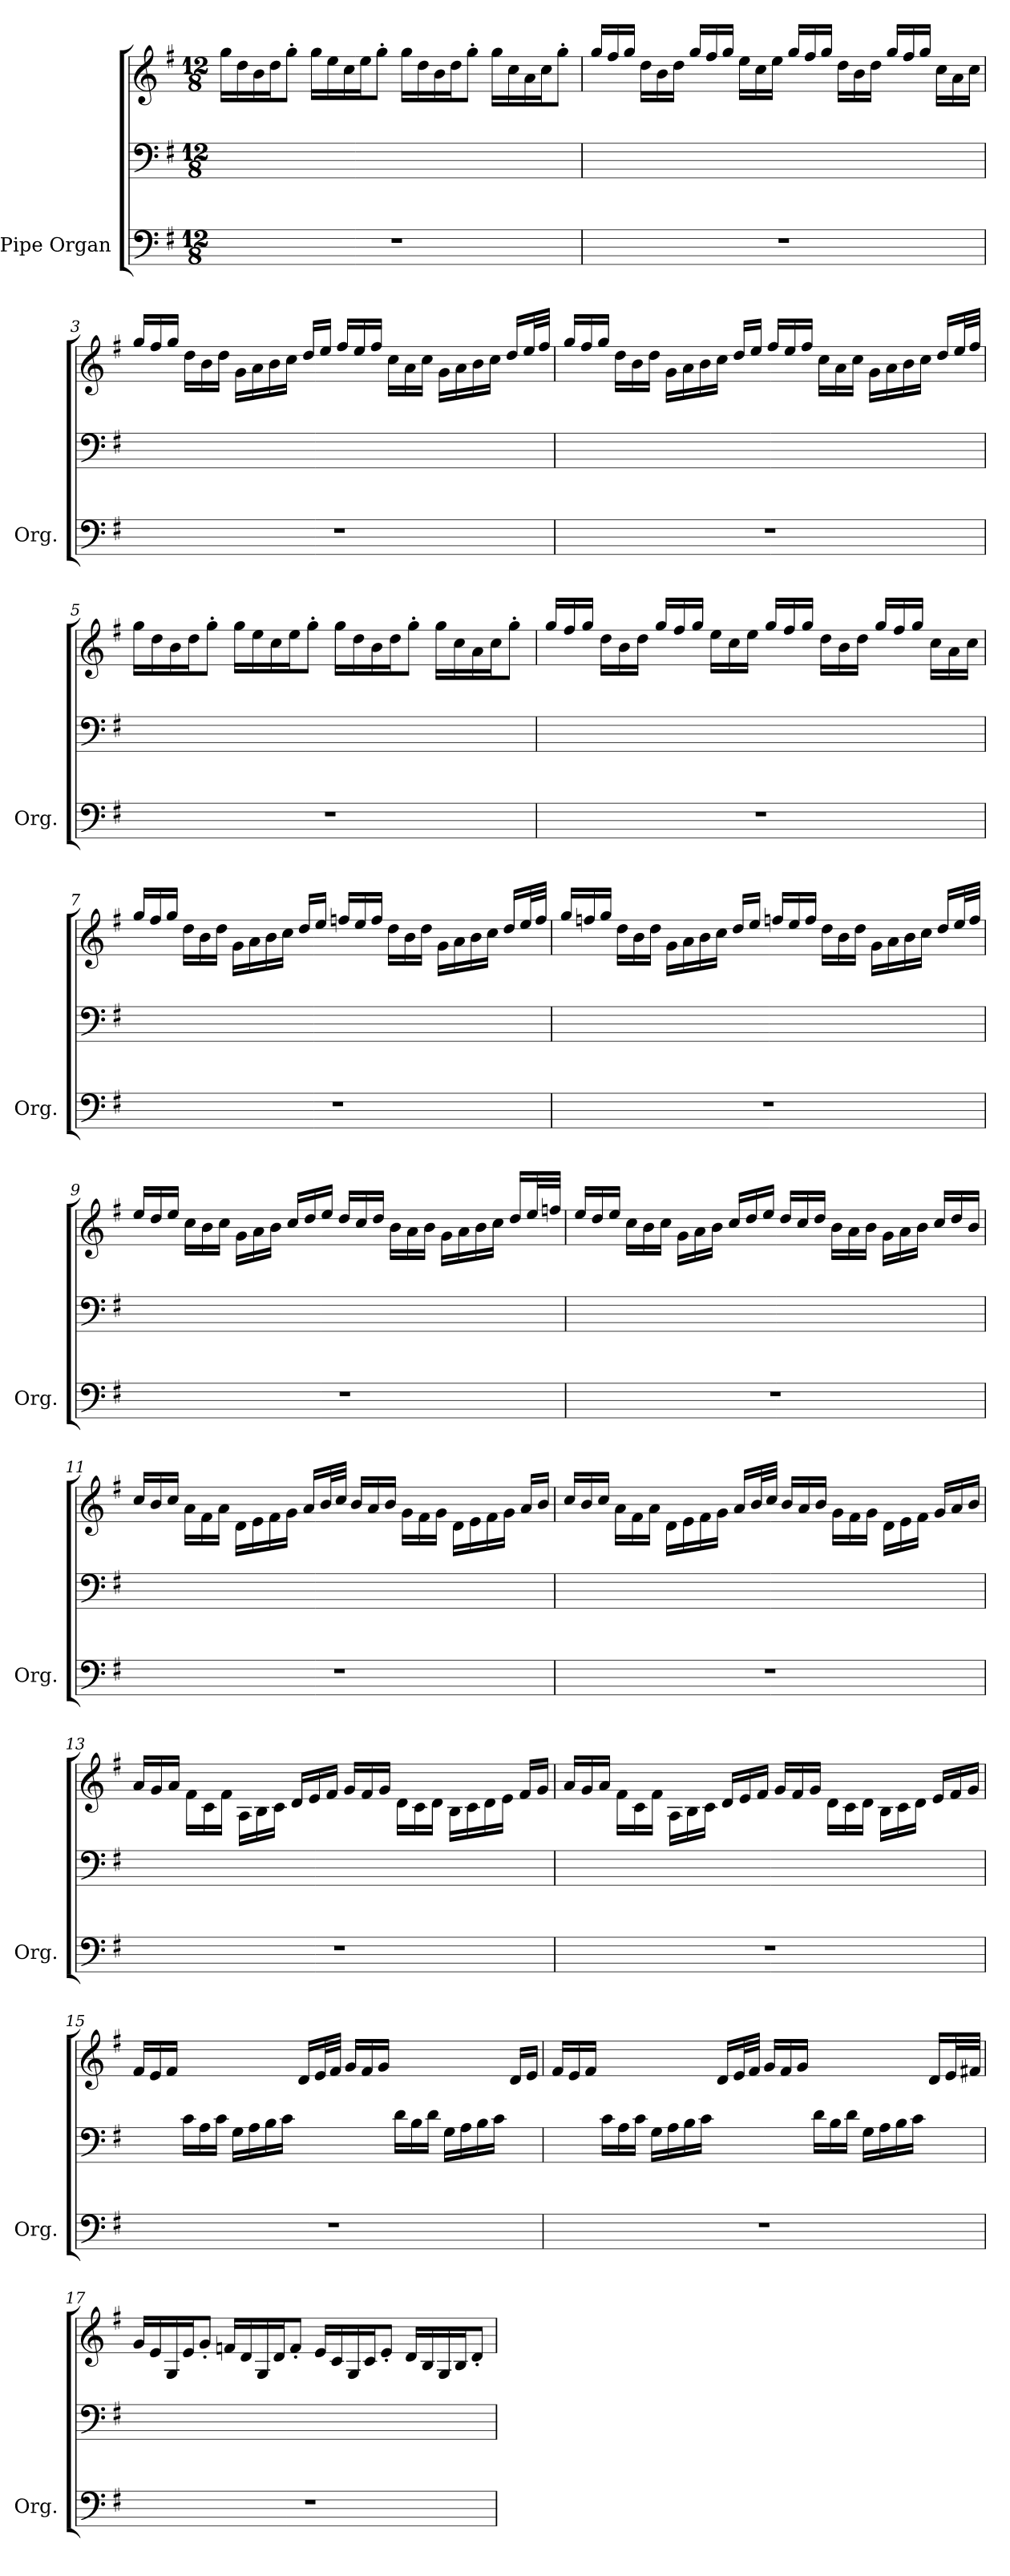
**kern	**kern	**kern
*part1	*part1	*part1
*staff3	*staff2	*staff1
*I"Pipe Organ	*	*
*I'Org.	*	*
*clefF4	*clefF4	*clefG2
*k[f#]	*k[f#]	*k[f#]
*M12/8	*M12/8	*M12/8
*MM100	*MM100	*MM100
=1	=1	=1
1.r	1.ryy	16gg\LL
.	.	16dd\
.	.	16b\
.	.	16dd\J
.	.	8gg'\J
.	.	16gg\LL
.	.	16ee\
.	.	16cc\
.	.	16ee\J
.	.	8gg'\J
.	.	16gg\LL
.	.	16dd\
.	.	16b\
.	.	16dd\J
.	.	8gg'\J
.	.	16gg\LL
.	.	16cc\
.	.	16a\
.	.	16cc\J
.	.	8gg'\J
=2	=2	=2
1.r	1.ryy	16gg/LL
.	.	16ff#/
.	.	16gg/JJ
.	.	16dd\LL
.	.	16b\
.	.	16dd\JJ
.	.	16gg/LL
.	.	16ff#/
.	.	16gg/JJ
.	.	16ee\LL
.	.	16cc\
.	.	16ee\JJ
.	.	16gg/LL
.	.	16ff#/
.	.	16gg/JJ
.	.	16dd\LL
.	.	16b\
.	.	16dd\JJ
.	.	16gg/LL
.	.	16ff#/
.	.	16gg/JJ
.	.	16cc\LL
.	.	16a\
.	.	16cc\JJ
!!LO:LB:g=z
=3	=3	=3
1.r	1.ryy	16gg/LL
.	.	16ff#/
.	.	16gg/JJ
.	.	16dd\LL
.	.	16b\
.	.	16dd\JJ
.	.	16g\LL
.	.	16a\
.	.	16b\
.	.	16cc\JJ
.	.	16dd/LL
.	.	16ee/JJ
.	.	16ff#/LL
.	.	16ee/
.	.	16ff#/JJ
.	.	16cc\LL
.	.	16a\
.	.	16cc\JJ
.	.	16g\LL
.	.	16a\
.	.	16b\
.	.	16cc\JJ
.	.	16dd/LL
.	.	32ee/L
.	.	32ff#/JJJ
=4	=4	=4
1.r	1.ryy	16gg/LL
.	.	16ff#/
.	.	16gg/JJ
.	.	16dd\LL
.	.	16b\
.	.	16dd\JJ
.	.	16g\LL
.	.	16a\
.	.	16b\
.	.	16cc\JJ
.	.	16dd/LL
.	.	16ee/JJ
.	.	16ff#/LL
.	.	16ee/
.	.	16ff#/JJ
.	.	16cc\LL
.	.	16a\
.	.	16cc\JJ
.	.	16g\LL
.	.	16a\
.	.	16b\
.	.	16cc\JJ
.	.	16dd/LL
.	.	32ee/L
.	.	32ff#/JJJ
!!LO:LB:g=z
=5	=5	=5
1.r	1.ryy	16gg\LL
.	.	16dd\
.	.	16b\
.	.	16dd\J
.	.	8gg'\J
.	.	16gg\LL
.	.	16ee\
.	.	16cc\
.	.	16ee\J
.	.	8gg'\J
.	.	16gg\LL
.	.	16dd\
.	.	16b\
.	.	16dd\J
.	.	8gg'\J
.	.	16gg\LL
.	.	16cc\
.	.	16a\
.	.	16cc\J
.	.	8gg'\J
=6	=6	=6
1.r	1.ryy	16gg/LL
.	.	16ff#/
.	.	16gg/JJ
.	.	16dd\LL
.	.	16b\
.	.	16dd\JJ
.	.	16gg/LL
.	.	16ff#/
.	.	16gg/JJ
.	.	16ee\LL
.	.	16cc\
.	.	16ee\JJ
.	.	16gg/LL
.	.	16ff#/
.	.	16gg/JJ
.	.	16dd\LL
.	.	16b\
.	.	16dd\JJ
.	.	16gg/LL
.	.	16ff#/
.	.	16gg/JJ
.	.	16cc\LL
.	.	16a\
.	.	16cc\JJ
!!LO:LB:g=z
=7	=7	=7
1.r	1.ryy	16gg/LL
.	.	16ff#/
.	.	16gg/JJ
.	.	16dd\LL
.	.	16b\
.	.	16dd\JJ
.	.	16g\LL
.	.	16a\
.	.	16b\
.	.	16cc\JJ
.	.	16dd/LL
.	.	16ee/JJ
.	.	16ffn/LL
.	.	16ee/
.	.	16ff/JJ
.	.	16dd\LL
.	.	16b\
.	.	16dd\JJ
.	.	16g\LL
.	.	16a\
.	.	16b\
.	.	16cc\JJ
.	.	16dd/LL
.	.	32ee/L
.	.	32ff/JJJ
=8	=8	=8
1.r	1.ryy	16gg/LL
.	.	16ffn/
.	.	16gg/JJ
.	.	16dd\LL
.	.	16b\
.	.	16dd\JJ
.	.	16g\LL
.	.	16a\
.	.	16b\
.	.	16cc\JJ
.	.	16dd/LL
.	.	16ee/JJ
.	.	16ffn/LL
.	.	16ee/
.	.	16ff/JJ
.	.	16dd\LL
.	.	16b\
.	.	16dd\JJ
.	.	16g\LL
.	.	16a\
.	.	16b\
.	.	16cc\JJ
.	.	16dd/LL
.	.	32ee/L
.	.	32ff/JJJ
!!LO:PB:g=z
=9	=9	=9
1.r	1.ryy	16ee/LL
.	.	16dd/
.	.	16ee/JJ
.	.	16cc\LL
.	.	16b\
.	.	16cc\JJ
.	.	16g\LL
.	.	16a\
.	.	16b\JJ
.	.	16cc/LL
.	.	16dd/
.	.	16ee/JJ
.	.	16dd/LL
.	.	16cc/
.	.	16dd/JJ
.	.	16b\LL
.	.	16a\
.	.	16b\JJ
.	.	16g\LL
.	.	16a\
.	.	16b\
.	.	16cc\JJ
.	.	16dd/LL
.	.	32ee/L
.	.	32ffn/JJJ
=10	=10	=10
1.r	1.ryy	16ee/LL
.	.	16dd/
.	.	16ee/JJ
.	.	16cc\LL
.	.	16b\
.	.	16cc\JJ
.	.	16g\LL
.	.	16a\
.	.	16b\JJ
.	.	16cc/LL
.	.	16dd/
.	.	16ee/JJ
.	.	16dd/LL
.	.	16cc/
.	.	16dd/JJ
.	.	16b\LL
.	.	16a\
.	.	16b\JJ
.	.	16g\LL
.	.	16a\
.	.	16b\JJ
.	.	16cc/LL
.	.	16dd/
.	.	16b/JJ
!!LO:LB:g=z
=11	=11	=11
1.r	1.ryy	16cc/LL
.	.	16b/
.	.	16cc/JJ
.	.	16a\LL
.	.	16f#\
.	.	16a\JJ
.	.	16d\LL
.	.	16e\
.	.	16f#\
.	.	16g\JJ
.	.	16a/LL
.	.	32b/L
.	.	32cc/JJJ
.	.	16b/LL
.	.	16a/
.	.	16b/JJ
.	.	16g\LL
.	.	16f#\
.	.	16g\JJ
.	.	16d\LL
.	.	16e\
.	.	16f#\
.	.	16g\JJ
.	.	16a/LL
.	.	16b/JJ
=12	=12	=12
1.r	1.ryy	16cc/LL
.	.	16b/
.	.	16cc/JJ
.	.	16a\LL
.	.	16f#\
.	.	16a\JJ
.	.	16d\LL
.	.	16e\
.	.	16f#\
.	.	16g\JJ
.	.	16a/LL
.	.	32b/L
.	.	32cc/JJJ
.	.	16b/LL
.	.	16a/
.	.	16b/JJ
.	.	16g\LL
.	.	16f#\
.	.	16g\JJ
.	.	16d\LL
.	.	16e\
.	.	16f#\JJ
.	.	16g/LL
.	.	16a/
.	.	16b/JJ
!!LO:LB:g=z
=13	=13	=13
1.r	1.ryy	16a/LL
.	.	16g/
.	.	16a/JJ
.	.	16f#\LL
.	.	16c\
.	.	16f#\JJ
.	.	16A\LL
.	.	16B\
.	.	16c\JJ
.	.	16d/LL
.	.	16e/
.	.	16f#/JJ
.	.	16g/LL
.	.	16f#/
.	.	16g/JJ
.	.	16d\LL
.	.	16c\
.	.	16d\JJ
.	.	16B\LL
.	.	16c\
.	.	16d\
.	.	16e\JJ
.	.	16f#/LL
.	.	16g/JJ
=14	=14	=14
1.r	1.ryy	16a/LL
.	.	16g/
.	.	16a/JJ
.	.	16f#\LL
.	.	16c\
.	.	16f#\JJ
.	.	16A\LL
.	.	16B\
.	.	16c\JJ
.	.	16d/LL
.	.	16e/
.	.	16f#/JJ
.	.	16g/LL
.	.	16f#/
.	.	16g/JJ
.	.	16d\LL
.	.	16c\
.	.	16d\JJ
.	.	16B\LL
.	.	16c\
.	.	16d\JJ
.	.	16e/LL
.	.	16f#/
.	.	16g/JJ
!!LO:LB:g=z
=15	=15	=15
1.r	8ryy	16f#/LL
.	.	16e/
.	16ryy	16f#/JJ
.	16c\LL	4ryy
.	16A\	.
.	16c\JJ	.
.	16G\LL	.
.	16A\	8ryy
.	16B\	.
.	16c\JJ	16ryy
.	4ryy	16d/LL
.	.	32e/L
.	.	32f#/JJJ
.	.	16g/LL
.	.	16f#/
.	16ryy	16g/JJ
.	16d\LL	4ryy
.	16B\	.
.	16d\JJ	.
.	16G\LL	.
.	16A\	8ryy
.	16B\	.
.	16c\JJ	16ryy
.	8ryy	16d/LL
.	.	16e/JJ
=16	=16	=16
1.r	8ryy	16f#/LL
.	.	16e/
.	16ryy	16f#/JJ
.	16c\LL	4ryy
.	16A\	.
.	16c\JJ	.
.	16G\LL	.
.	16A\	8ryy
.	16B\	.
.	16c\JJ	16ryy
.	4ryy	16d/LL
.	.	32e/L
.	.	32f#/JJJ
.	.	16g/LL
.	.	16f#/
.	16ryy	16g/JJ
.	16d\LL	4ryy
.	16B\	.
.	16d\JJ	.
.	16G\LL	.
.	16A\	8ryy
.	16B\	.
.	16c\JJ	16ryy
.	8ryy	16d/LL
.	.	32e/L
.	.	32f#X/JJJ
!!LO:PB:g=z
=17	=17	=17
1.r	1.ryy	16g/LL
.	.	16e/
.	.	16G/
.	.	16e/J
.	.	8g'/J
.	.	16fn/LL
.	.	16d/
.	.	16G/
.	.	16d/J
.	.	8f'/J
.	.	16e/LL
.	.	16c/
.	.	16G/
.	.	16c/J
.	.	8e'/J
.	.	16d/LL
.	.	16B/
.	.	16G/
.	.	16B/J
.	.	8d'/J
=	=	=
*-	*-	*-
